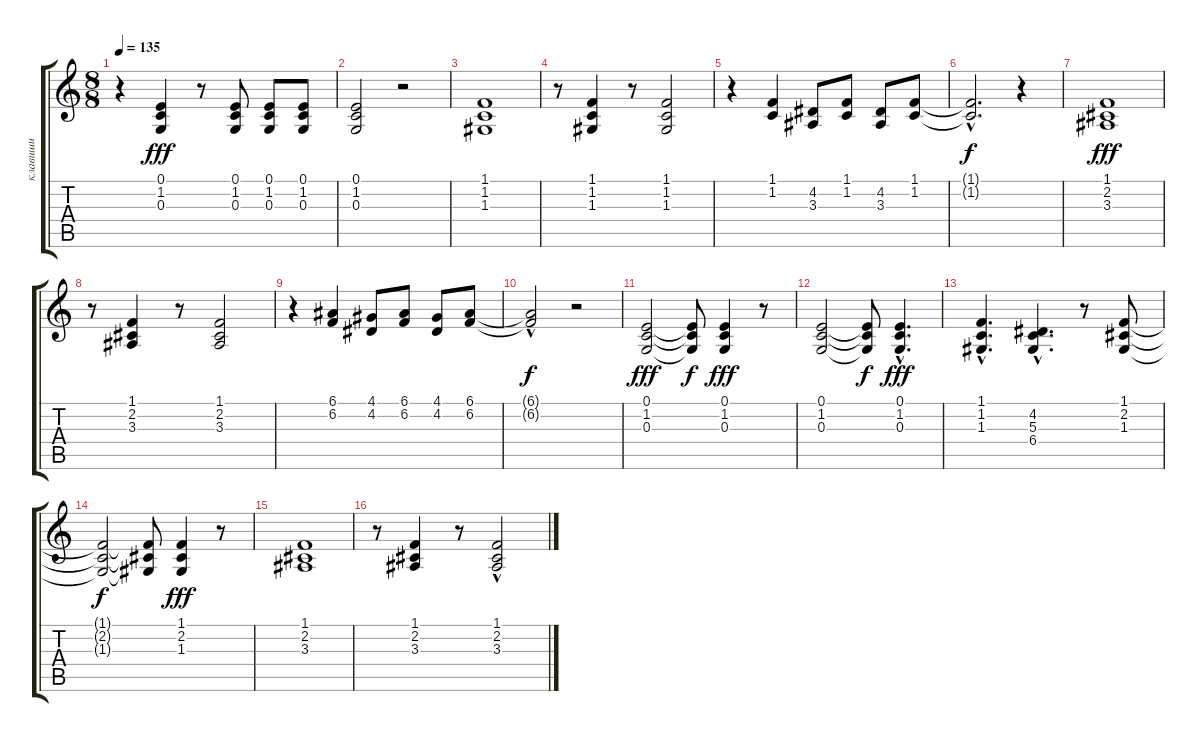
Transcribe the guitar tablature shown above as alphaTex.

\track ("клавиши" "клавиши") {instrument electricpiano1}
\staff {score tabs}
\tuning (E4 B3 G3 D3 A2 E2) {hide}
\ts (8 8)
\tempo 135
\clef g2
\ks c
r.4{dy fff} (0.1 1.2 0.3).4 r.8 (0.1 1.2 0.3).8 (0.1 1.2 0.3).8 (0.1 1.2 0.3).8 |
(0.1 1.2 0.3).2 r.2 |
(1.1 1.2 1.3).1 |
r.8 (1.1 1.2 1.3).4 r.8 (1.1 1.2 1.3).2 |
r.4 (1.1 1.2).4 (4.2 3.3).8 (1.1 1.2).8 (4.2 3.3).8 (1.1 1.2).8 |
(1.1{hac t} 1.2{hac t}).2{d dy f} r.4 |
(1.1 2.2 3.3).1{dy fff} |
r.8 (1.1 2.2 3.3).4 r.8 (1.1 2.2 3.3).2 |
r.4 (6.1 6.2).4 (4.1 4.2).8 (6.1 6.2).8 (4.1 4.2).8 (6.1 6.2).8 |
(6.1{hac t} 6.2{t}).2{dy f} r.2 |
(0.1 1.2 0.3).2{dy fff} (0.1{t} 1.2{t} 0.3{t}).8{dy f} (0.1 1.2 0.3).4{dy fff} r.8 |
(0.1 1.2 0.3).2 (0.1{t} 1.2{t} 0.3{t}).8{dy f} (0.1{hac} 1.2 0.3{hac}).4{d dy fff} |
(1.1 1.2{hac} 1.3{hac}).4{d} (4.2{hac} 5.3{hac} 6.4{hac}).4{d} r.8 (1.1 2.2 1.3).8 |
(1.1{t} 2.2{t} 1.3{t}).2{dy f} (1.1{t} 2.2{t} 1.3{t}).8 (1.1 2.2 1.3).4{dy fff} r.8 |
(1.1 2.2 3.3).1 |
r.8 (1.1 2.2 3.3).4 r.8 (1.1{hac} 2.2{hac} 3.3).2
